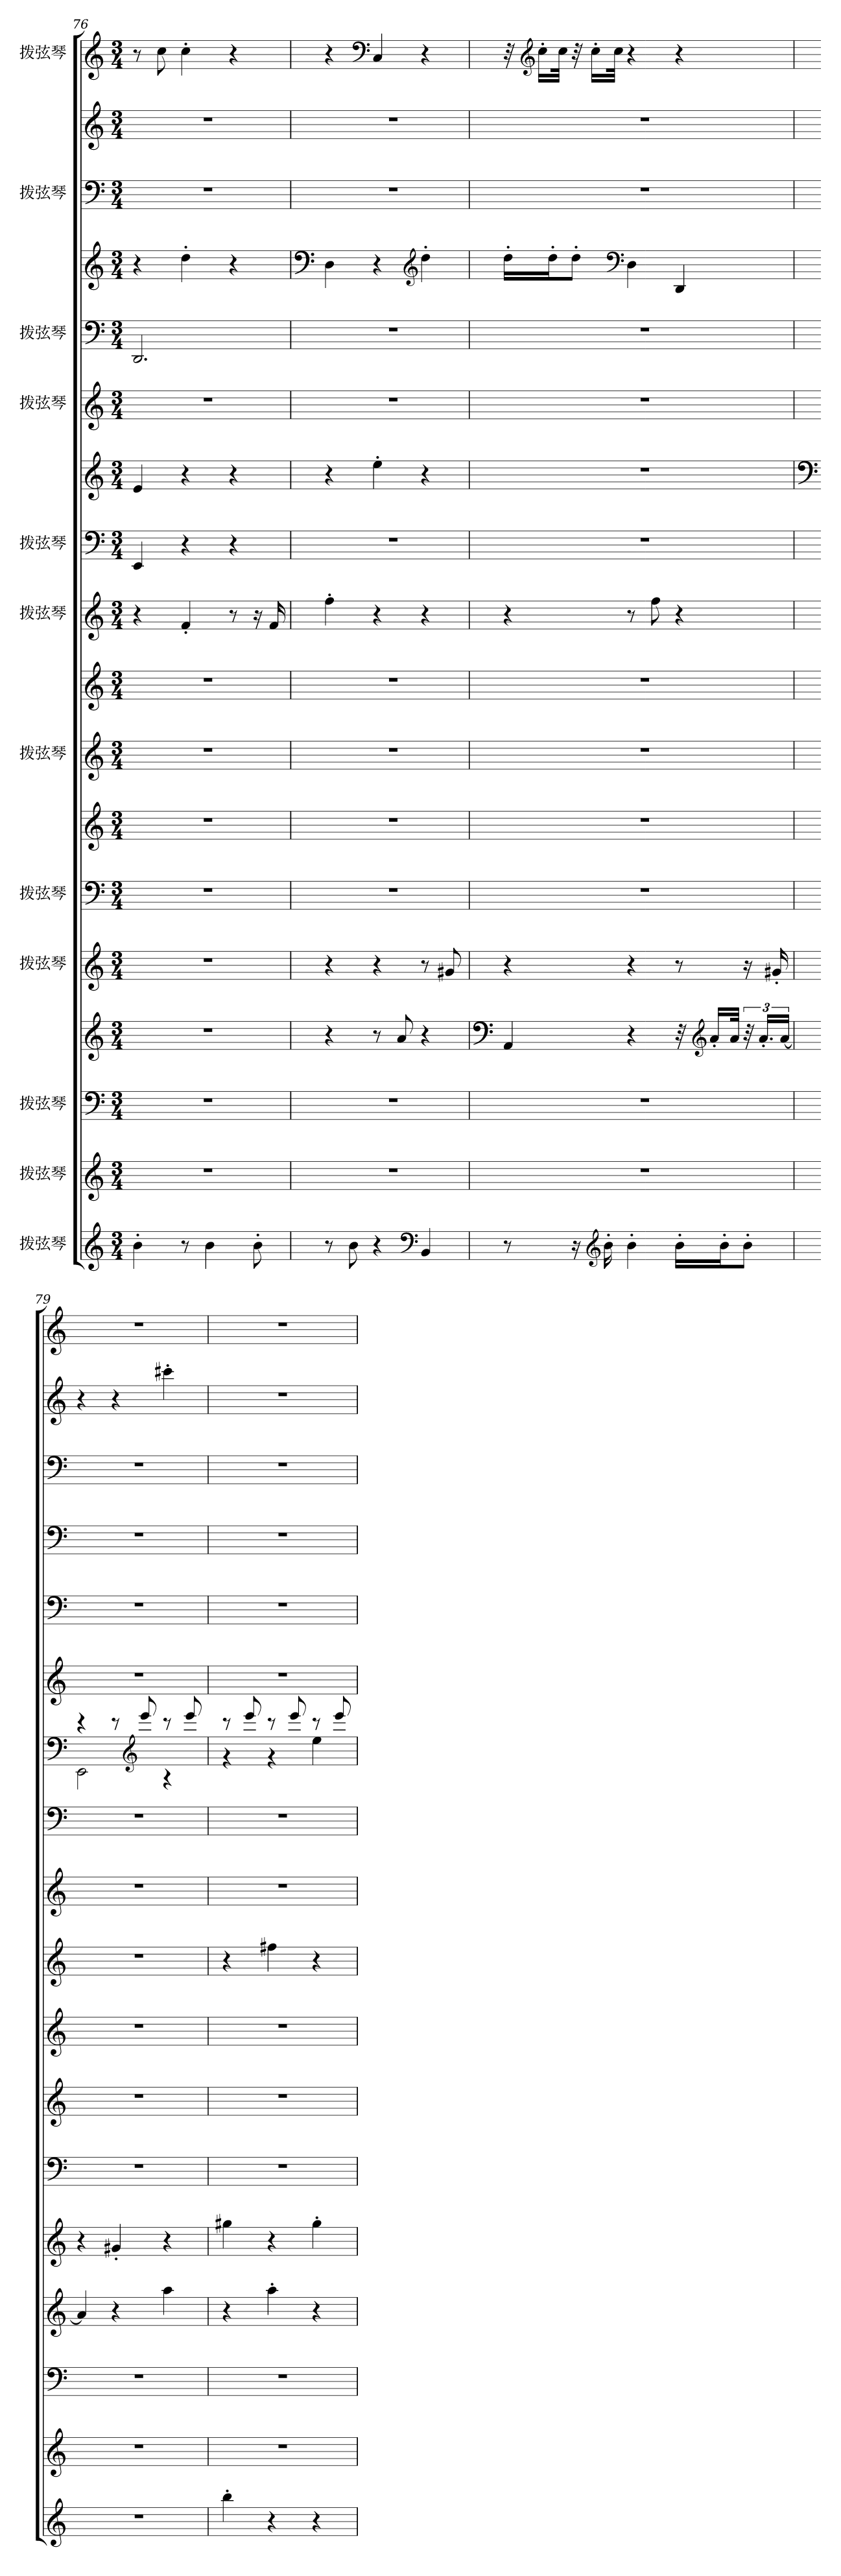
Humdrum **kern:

**kern	**kern	**kern	**kern	**kern	**kern	**kern	**kern	**kern	**kern	**kern	**kern	**kern	**kern	**kern	**kern	**kern	**kern
*part12	*part11	*part10	*part10	*part9	*part8	*part8	*part7	*part7	*part6	*part5	*part5	*part4	*part3	*part3	*part2	*part2	*part1
*staff18	*staff17	*staff16	*staff15	*staff14	*staff13	*staff12	*staff11	*staff10	*staff9	*staff8	*staff7	*staff6	*staff5	*staff4	*staff3	*staff2	*staff1
*I"拨弦琴	*I"拨弦琴	*I"拨弦琴	*	*I"拨弦琴	*I"拨弦琴	*	*I"拨弦琴	*	*I"拨弦琴	*I"拨弦琴	*	*I"拨弦琴	*I"拨弦琴	*	*I"拨弦琴	*	*I"拨弦琴
*clefG2	*clefG2	*clefF4	*clefG2	*clefG2	*clefF4	*clefG2	*clefG2	*clefG2	*clefG2	*clefF4	*clefG2	*clefG2	*clefF4	*clefG2	*clefF4	*clefG2	*clefG2
*k[]	*k[]	*k[]	*k[]	*k[]	*k[]	*k[]	*k[]	*k[]	*k[]	*k[]	*k[]	*k[]	*k[]	*k[]	*k[]	*k[]	*k[]
*M3/4	*M3/4	*M3/4	*M3/4	*M3/4	*M3/4	*M3/4	*M3/4	*M3/4	*M3/4	*M3/4	*M3/4	*M3/4	*M3/4	*M3/4	*M3/4	*M3/4	*M3/4
=76	=76	=76	=76	=76	=76	=76	=76	=76	=76	=76	=76	=76	=76	=76	=76	=76	=76
4b'\	2.r	2.r	2.r	2.r	2.r	2.r	2.r	2.r	4r	4EE/	4e/	2.r	2.DD/	4r	2.r	2.r	8r
.	.	.	.	.	.	.	.	.	.	.	.	.	.	.	.	.	8cc\
8r	.	.	.	.	.	.	.	.	4f'/	4r	4r	.	.	4dd'\	.	.	4cc'\
4b\	.	.	.	.	.	.	.	.	.	.	.	.	.	.	.	.	.
.	.	.	.	.	.	.	.	.	8r	4r	4r	.	.	4r	.	.	4r
8b'\	.	.	.	.	.	.	.	.	16r	.	.	.	.	.	.	.	.
.	.	.	.	.	.	.	.	.	16f/	.	.	.	.	.	.	.	.
=77	=77	=77	=77	=77	=77	=77	=77	=77	=77	=77	=77	=77	=77	=77	=77	=77	=77
*	*	*	*	*	*	*	*	*	*	*	*	*	*	*clefF4	*	*	*
8r	2.r	2.r	4r	4r	2.r	2.r	2.r	2.r	4ff'\	2.r	4r	2.r	2.r	4D\	2.r	2.r	4r
8b\	.	.	.	.	.	.	.	.	.	.	.	.	.	.	.	.	.
*	*	*	*	*	*	*	*	*	*	*	*	*	*	*	*	*	*clefF4
4r	.	.	8r	4r	.	.	.	.	4r	.	4ee'\	.	.	4r	.	.	4C/
.	.	.	8a/	.	.	.	.	.	.	.	.	.	.	.	.	.	.
*clefF4	*	*	*	*	*	*	*	*	*	*	*	*	*	*clefG2	*	*	*
4BB/	.	.	4r	8r	.	.	.	.	4r	.	4r	.	.	4dd'\	.	.	4r
.	.	.	.	8g#X/	.	.	.	.	.	.	.	.	.	.	.	.	.
!!LO:PB:g=z
=78	=78	=78	=78	=78	=78	=78	=78	=78	=78	=78	=78	=78	=78	=78	=78	=78	=78
*	*	*	*clefF4	*	*	*	*	*	*	*	*	*	*	*	*	*	*
8r	2.r	2.r	4AA/	4r	2.r	2.r	2.r	2.r	4r	2.r	2.r	2.r	2.r	16dd'\LL	2.r	2.r	32r
*	*	*	*	*	*	*	*	*	*	*	*	*	*	*	*	*	*clefG2
.	.	.	.	.	.	.	.	.	.	.	.	.	.	.	.	.	16cc'\LL
.	.	.	.	.	.	.	.	.	.	.	.	.	.	16dd'\J	.	.	.
.	.	.	.	.	.	.	.	.	.	.	.	.	.	.	.	.	32cc\JJk
16r	.	.	.	.	.	.	.	.	.	.	.	.	.	8dd'\J	.	.	32r
.	.	.	.	.	.	.	.	.	.	.	.	.	.	.	.	.	16cc'\LL
*clefG2	*	*	*	*	*	*	*	*	*	*	*	*	*	*	*	*	*
16b'\	.	.	.	.	.	.	.	.	.	.	.	.	.	.	.	.	.
.	.	.	.	.	.	.	.	.	.	.	.	.	.	.	.	.	32cc\JJk
*	*	*	*	*	*	*	*	*	*	*	*	*	*	*clefF4	*	*	*
4b'\	.	.	4r	4r	.	.	.	.	8r	.	.	.	.	4D\	.	.	4r
.	.	.	.	.	.	.	.	.	8ff\	.	.	.	.	.	.	.	.
16b'\LL	.	.	32r	8r	.	.	.	.	4r	.	.	.	.	4DD/	.	.	4r
*	*	*	*clefG2	*	*	*	*	*	*	*	*	*	*	*	*	*	*
.	.	.	16a'/LL	.	.	.	.	.	.	.	.	.	.	.	.	.	.
16b'\J	.	.	.	.	.	.	.	.	.	.	.	.	.	.	.	.	.
.	.	.	32a/JJk	.	.	.	.	.	.	.	.	.	.	.	.	.	.
8b'\J	.	.	48r	16r	.	.	.	.	.	.	.	.	.	.	.	.	.
.	.	.	24.a'/LL	.	.	.	.	.	.	.	.	.	.	.	.	.	.
.	.	.	.	16g#X'/	.	.	.	.	.	.	.	.	.	.	.	.	.
.	.	.	[24a/JJ	.	.	.	.	.	.	.	.	.	.	.	.	.	.
=79	=79	=79	=79	=79	=79	=79	=79	=79	=79	=79	=79	=79	=79	=79	=79	=79	=79
*	*	*	*	*	*	*	*	*	*	*	*clefF4	*	*	*	*	*	*
*	*	*	*	*	*	*	*	*	*	*	*^	*	*	*	*	*	*
2.r	2.r	2.r	4a/]	4r	2.r	2.r	2.r	2.r	2.r	2.r	4r	2EE\	2.r	2.r	2.r	2.r	4r	2.r
.	.	.	4r	4g#X'/	.	.	.	.	.	.	8r	.	.	.	.	.	4r	.
*	*	*	*	*	*	*	*	*	*	*	*clefG2	*	*	*	*	*	*	*
.	.	.	.	.	.	.	.	.	.	.	8eee/	.	.	.	.	.	.	.
.	.	.	4aa\	4r	.	.	.	.	.	.	8r	4r	.	.	.	.	4ccc#X'\	.
.	.	.	.	.	.	.	.	.	.	.	8eee/	.	.	.	.	.	.	.
=80	=80	=80	=80	=80	=80	=80	=80	=80	=80	=80	=80	=80	=80	=80	=80	=80	=80	=80
4bb'\	2.r	2.r	4r	4gg#X\	2.r	2.r	2.r	4r	2.r	2.r	8r	4r	2.r	2.r	2.r	2.r	2.r	2.r
.	.	.	.	.	.	.	.	.	.	.	8eee/	.	.	.	.	.	.	.
4r	.	.	4aa'\	4r	.	.	.	4ff#X\	.	.	8r	4r	.	.	.	.	.	.
.	.	.	.	.	.	.	.	.	.	.	8eee/	.	.	.	.	.	.	.
4r	.	.	4r	4gg#'\	.	.	.	4r	.	.	8r	4ee\	.	.	.	.	.	.
.	.	.	.	.	.	.	.	.	.	.	8eee/	.	.	.	.	.	.	.
*	*	*	*	*	*	*	*	*	*	*	*v	*v	*	*	*	*	*	*
=	=	=	=	=	=	=	=	=	=	=	=	=	=	=	=	=	=
*-	*-	*-	*-	*-	*-	*-	*-	*-	*-	*-	*-	*-	*-	*-	*-	*-	*-
